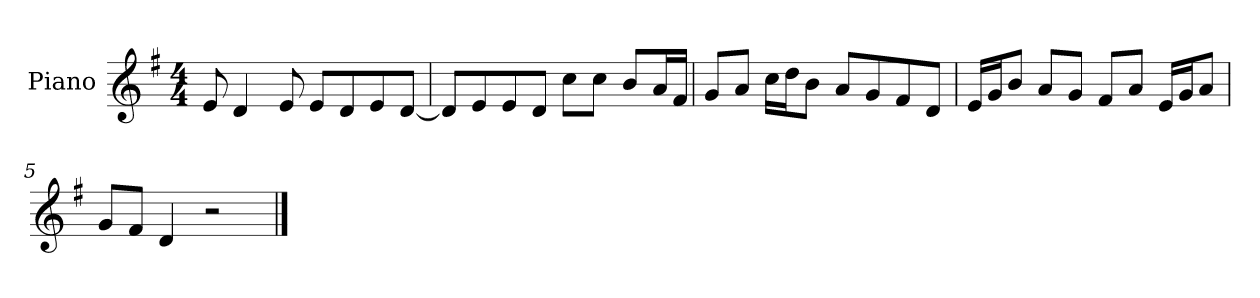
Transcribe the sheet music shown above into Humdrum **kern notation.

**kern
*part1
*staff1
*I"Piano
*I'P-no
*clefG2
*k[f#]
*M4/4
*MM90
=1
8e/
4d/
8e/
8e/L
8d/
8e/
[8d/J
=2
8d/L]
8e/
8e/
8d/J
8cc\L
8cc\J
8b/L
16a/L
16f#/JJ
=3
8g/L
8a/J
16cc\LL
16dd\J
8b\J
8a/L
8g/
8f#/
8d/J
=4
16e/LL
16g/J
8b/J
8a/L
8g/J
8f#/L
8a/J
16e/LL
16g/J
8a/J
=5
8g/L
8f#/J
4d/
2r
==
*-
